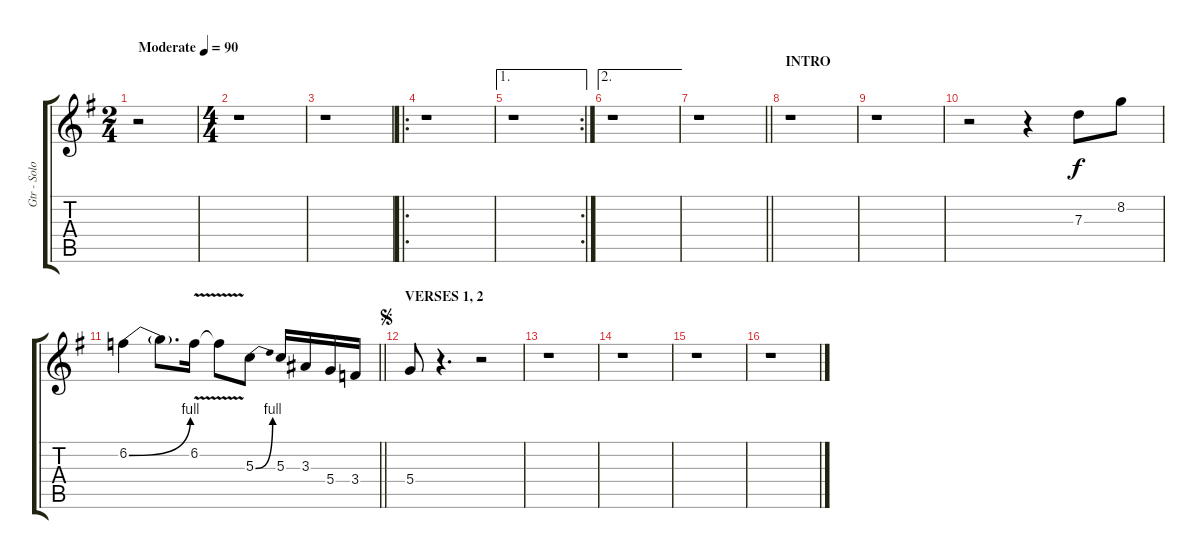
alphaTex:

\track ("Gtr - Solo" "Gtr - Solo") {instrument overdrivenguitar}
\staff {score tabs}
\tuning (E4 B3 G3 D3 A2 E2) {hide}
\ts (2 4)
\tempo (90 "Moderate")
\clef g2
\ks g
r.2{dy f instrument overdrivenguitar} |
\ts (4 4)
r.1 |
r.1 |
\ro
r.1 |
\ae 1
\rc 2
r.1 |
\ae 2
r.1 |
\barLineRight lightlight
r.1 |
\section ("" "INTRO")
r.1 |
r.1 |
r.2 r.4 7.3.8 8.2.8 |
\barLineRight lightlight
6.2{be (bend 0 0 60 4)}.4 6.2{t}.8{d} 6.2{v}.16 6.2{t}.8 5.3{be (bend 0 0 60 4)}.8 5.3.16 3.3.16 5.4.16 3.4.16 |
\section ("" "VERSES 1, 2")
\jump segno
5.4.8 r.4{d} r.2 |
r.1 |
r.1 |
r.1 |
r.1
